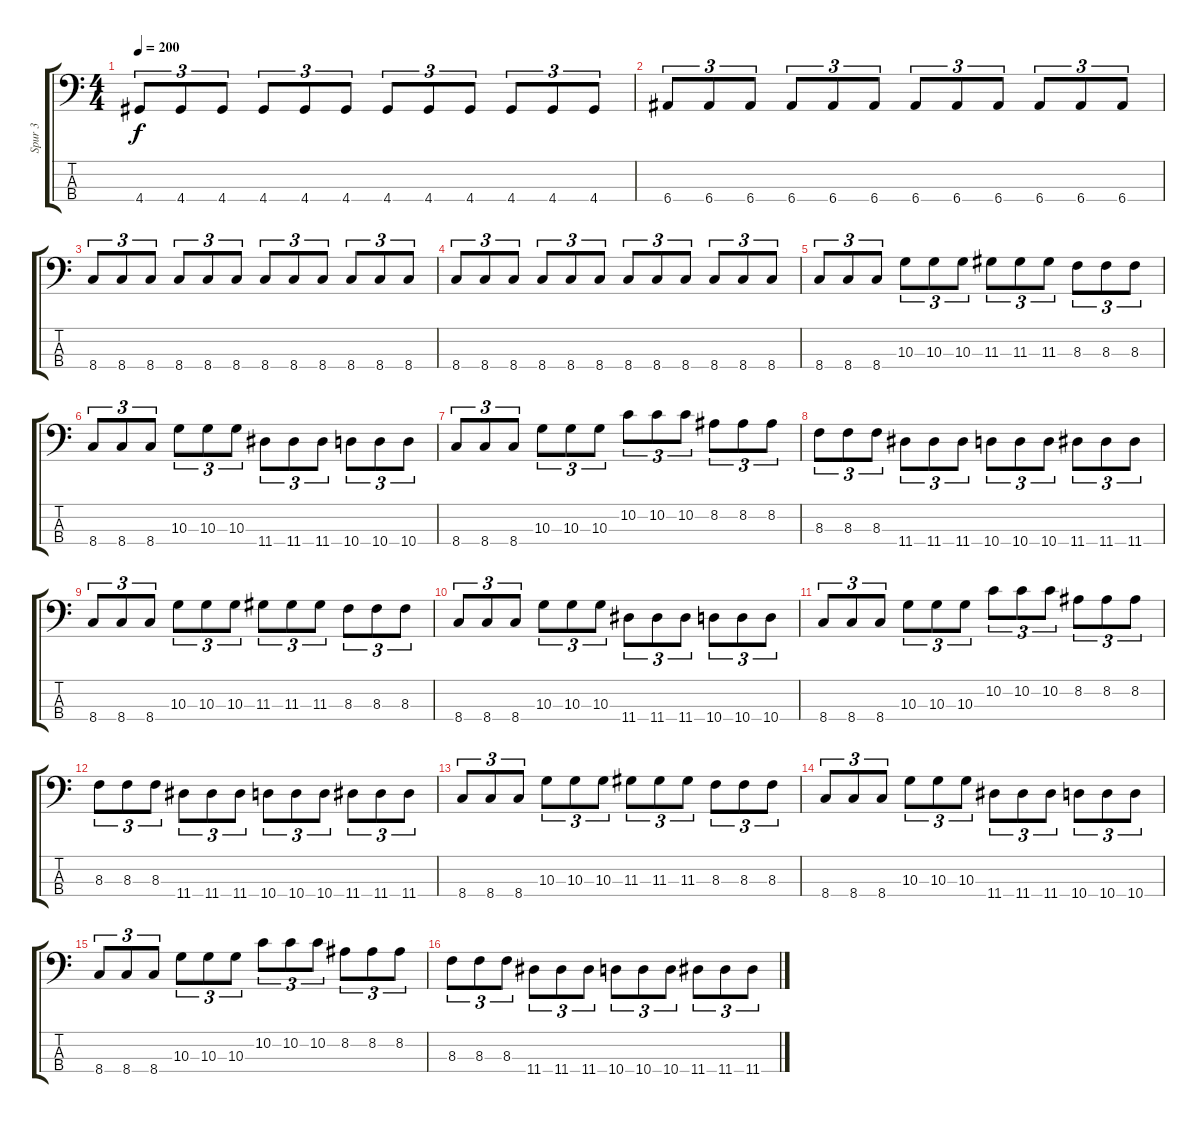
\track ("Spur 3" "Spur 3") {instrument electricbasspick}
\staff {score tabs}
\tuning (G2 D2 A1 E1) {hide}
\ts (4 4)
\tempo 200
\clef f4
\ks c
4.4.8{tu (3 2) dy f} 4.4.8{tu (3 2)} 4.4.8{tu (3 2)} 4.4.8{tu (3 2)} 4.4.8{tu (3 2)} 4.4.8{tu (3 2)} 4.4.8{tu (3 2)} 4.4.8{tu (3 2)} 4.4.8{tu (3 2)} 4.4.8{tu (3 2)} 4.4.8{tu (3 2)} 4.4.8{tu (3 2)} |
6.4.8{tu (3 2)} 6.4.8{tu (3 2)} 6.4.8{tu (3 2)} 6.4.8{tu (3 2)} 6.4.8{tu (3 2)} 6.4.8{tu (3 2)} 6.4.8{tu (3 2)} 6.4.8{tu (3 2)} 6.4.8{tu (3 2)} 6.4.8{tu (3 2)} 6.4.8{tu (3 2)} 6.4.8{tu (3 2)} |
8.4.8{tu (3 2)} 8.4.8{tu (3 2)} 8.4.8{tu (3 2)} 8.4.8{tu (3 2)} 8.4.8{tu (3 2)} 8.4.8{tu (3 2)} 8.4.8{tu (3 2)} 8.4.8{tu (3 2)} 8.4.8{tu (3 2)} 8.4.8{tu (3 2)} 8.4.8{tu (3 2)} 8.4.8{tu (3 2)} |
8.4.8{tu (3 2)} 8.4.8{tu (3 2)} 8.4.8{tu (3 2)} 8.4.8{tu (3 2)} 8.4.8{tu (3 2)} 8.4.8{tu (3 2)} 8.4.8{tu (3 2)} 8.4.8{tu (3 2)} 8.4.8{tu (3 2)} 8.4.8{tu (3 2)} 8.4.8{tu (3 2)} 8.4.8{tu (3 2)} |
8.4.8{tu (3 2)} 8.4.8{tu (3 2)} 8.4.8{tu (3 2)} 10.3.8{tu (3 2)} 10.3.8{tu (3 2)} 10.3.8{tu (3 2)} 11.3.8{tu (3 2)} 11.3.8{tu (3 2)} 11.3.8{tu (3 2)} 8.3.8{tu (3 2)} 8.3.8{tu (3 2)} 8.3.8{tu (3 2)} |
8.4.8{tu (3 2)} 8.4.8{tu (3 2)} 8.4.8{tu (3 2)} 10.3.8{tu (3 2)} 10.3.8{tu (3 2)} 10.3.8{tu (3 2)} 11.4.8{tu (3 2)} 11.4.8{tu (3 2)} 11.4.8{tu (3 2)} 10.4.8{tu (3 2)} 10.4.8{tu (3 2)} 10.4.8{tu (3 2)} |
8.4.8{tu (3 2)} 8.4.8{tu (3 2)} 8.4.8{tu (3 2)} 10.3.8{tu (3 2)} 10.3.8{tu (3 2)} 10.3.8{tu (3 2)} 10.2.8{tu (3 2)} 10.2.8{tu (3 2)} 10.2.8{tu (3 2)} 8.2.8{tu (3 2)} 8.2.8{tu (3 2)} 8.2.8{tu (3 2)} |
8.3.8{tu (3 2)} 8.3.8{tu (3 2)} 8.3.8{tu (3 2)} 11.4.8{tu (3 2)} 11.4.8{tu (3 2)} 11.4.8{tu (3 2)} 10.4.8{tu (3 2)} 10.4.8{tu (3 2)} 10.4.8{tu (3 2)} 11.4.8{tu (3 2)} 11.4.8{tu (3 2)} 11.4.8{tu (3 2)} |
8.4.8{tu (3 2)} 8.4.8{tu (3 2)} 8.4.8{tu (3 2)} 10.3.8{tu (3 2)} 10.3.8{tu (3 2)} 10.3.8{tu (3 2)} 11.3.8{tu (3 2)} 11.3.8{tu (3 2)} 11.3.8{tu (3 2)} 8.3.8{tu (3 2)} 8.3.8{tu (3 2)} 8.3.8{tu (3 2)} |
8.4.8{tu (3 2)} 8.4.8{tu (3 2)} 8.4.8{tu (3 2)} 10.3.8{tu (3 2)} 10.3.8{tu (3 2)} 10.3.8{tu (3 2)} 11.4.8{tu (3 2)} 11.4.8{tu (3 2)} 11.4.8{tu (3 2)} 10.4.8{tu (3 2)} 10.4.8{tu (3 2)} 10.4.8{tu (3 2)} |
8.4.8{tu (3 2)} 8.4.8{tu (3 2)} 8.4.8{tu (3 2)} 10.3.8{tu (3 2)} 10.3.8{tu (3 2)} 10.3.8{tu (3 2)} 10.2.8{tu (3 2)} 10.2.8{tu (3 2)} 10.2.8{tu (3 2)} 8.2.8{tu (3 2)} 8.2.8{tu (3 2)} 8.2.8{tu (3 2)} |
8.3.8{tu (3 2)} 8.3.8{tu (3 2)} 8.3.8{tu (3 2)} 11.4.8{tu (3 2)} 11.4.8{tu (3 2)} 11.4.8{tu (3 2)} 10.4.8{tu (3 2)} 10.4.8{tu (3 2)} 10.4.8{tu (3 2)} 11.4.8{tu (3 2)} 11.4.8{tu (3 2)} 11.4.8{tu (3 2)} |
8.4.8{tu (3 2)} 8.4.8{tu (3 2)} 8.4.8{tu (3 2)} 10.3.8{tu (3 2)} 10.3.8{tu (3 2)} 10.3.8{tu (3 2)} 11.3.8{tu (3 2)} 11.3.8{tu (3 2)} 11.3.8{tu (3 2)} 8.3.8{tu (3 2)} 8.3.8{tu (3 2)} 8.3.8{tu (3 2)} |
8.4.8{tu (3 2)} 8.4.8{tu (3 2)} 8.4.8{tu (3 2)} 10.3.8{tu (3 2)} 10.3.8{tu (3 2)} 10.3.8{tu (3 2)} 11.4.8{tu (3 2)} 11.4.8{tu (3 2)} 11.4.8{tu (3 2)} 10.4.8{tu (3 2)} 10.4.8{tu (3 2)} 10.4.8{tu (3 2)} |
8.4.8{tu (3 2)} 8.4.8{tu (3 2)} 8.4.8{tu (3 2)} 10.3.8{tu (3 2)} 10.3.8{tu (3 2)} 10.3.8{tu (3 2)} 10.2.8{tu (3 2)} 10.2.8{tu (3 2)} 10.2.8{tu (3 2)} 8.2.8{tu (3 2)} 8.2.8{tu (3 2)} 8.2.8{tu (3 2)} |
8.3.8{tu (3 2)} 8.3.8{tu (3 2)} 8.3.8{tu (3 2)} 11.4.8{tu (3 2)} 11.4.8{tu (3 2)} 11.4.8{tu (3 2)} 10.4.8{tu (3 2)} 10.4.8{tu (3 2)} 10.4.8{tu (3 2)} 11.4.8{tu (3 2)} 11.4.8{tu (3 2)} 11.4.8{tu (3 2)}
